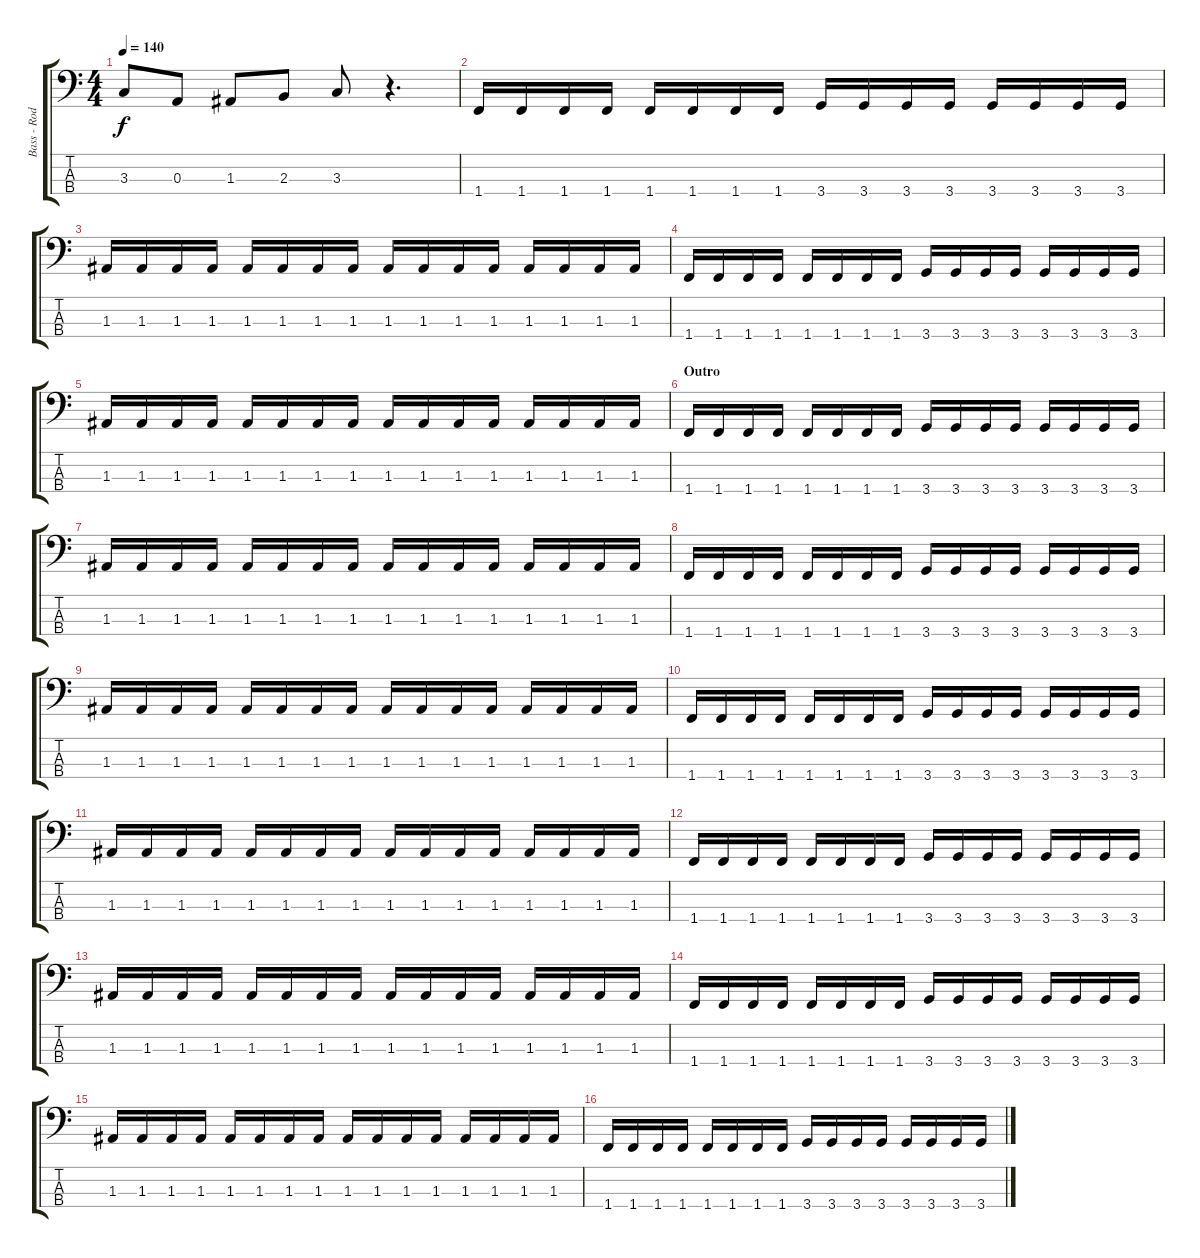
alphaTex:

\track ("Bass - Rod" "Bass - Rod") {instrument electricbasspick}
\staff {score tabs}
\tuning (G2 D2 A1 E1) {hide}
\ts (4 4)
\tempo 140
\clef f4
\ks c
3.3.8{dy f} 0.3.8 1.3.8 2.3.8 3.3.8 r.4{d} |
1.4.16 1.4.16 1.4.16 1.4.16 1.4.16 1.4.16 1.4.16 1.4.16 3.4.16 3.4.16 3.4.16 3.4.16 3.4.16 3.4.16 3.4.16 3.4.16 |
1.3.16 1.3.16 1.3.16 1.3.16 1.3.16 1.3.16 1.3.16 1.3.16 1.3.16 1.3.16 1.3.16 1.3.16 1.3.16 1.3.16 1.3.16 1.3.16 |
1.4.16 1.4.16 1.4.16 1.4.16 1.4.16 1.4.16 1.4.16 1.4.16 3.4.16 3.4.16 3.4.16 3.4.16 3.4.16 3.4.16 3.4.16 3.4.16 |
1.3.16 1.3.16 1.3.16 1.3.16 1.3.16 1.3.16 1.3.16 1.3.16 1.3.16 1.3.16 1.3.16 1.3.16 1.3.16 1.3.16 1.3.16 1.3.16 |
\section ("" "Outro")
1.4.16 1.4.16 1.4.16 1.4.16 1.4.16 1.4.16 1.4.16 1.4.16 3.4.16 3.4.16 3.4.16 3.4.16 3.4.16 3.4.16 3.4.16 3.4.16 |
1.3.16 1.3.16 1.3.16 1.3.16 1.3.16 1.3.16 1.3.16 1.3.16 1.3.16 1.3.16 1.3.16 1.3.16 1.3.16 1.3.16 1.3.16 1.3.16 |
1.4.16 1.4.16 1.4.16 1.4.16 1.4.16 1.4.16 1.4.16 1.4.16 3.4.16 3.4.16 3.4.16 3.4.16 3.4.16 3.4.16 3.4.16 3.4.16 |
1.3.16 1.3.16 1.3.16 1.3.16 1.3.16 1.3.16 1.3.16 1.3.16 1.3.16 1.3.16 1.3.16 1.3.16 1.3.16 1.3.16 1.3.16 1.3.16 |
1.4.16 1.4.16 1.4.16 1.4.16 1.4.16 1.4.16 1.4.16 1.4.16 3.4.16 3.4.16 3.4.16 3.4.16 3.4.16 3.4.16 3.4.16 3.4.16 |
1.3.16 1.3.16 1.3.16 1.3.16 1.3.16 1.3.16 1.3.16 1.3.16 1.3.16 1.3.16 1.3.16 1.3.16 1.3.16 1.3.16 1.3.16 1.3.16 |
1.4.16 1.4.16 1.4.16 1.4.16 1.4.16 1.4.16 1.4.16 1.4.16 3.4.16 3.4.16 3.4.16 3.4.16 3.4.16 3.4.16 3.4.16 3.4.16 |
1.3.16 1.3.16 1.3.16 1.3.16 1.3.16 1.3.16 1.3.16 1.3.16 1.3.16 1.3.16 1.3.16 1.3.16 1.3.16 1.3.16 1.3.16 1.3.16 |
1.4.16 1.4.16 1.4.16 1.4.16 1.4.16 1.4.16 1.4.16 1.4.16 3.4.16 3.4.16 3.4.16 3.4.16 3.4.16 3.4.16 3.4.16 3.4.16 |
1.3.16 1.3.16 1.3.16 1.3.16 1.3.16 1.3.16 1.3.16 1.3.16 1.3.16 1.3.16 1.3.16 1.3.16 1.3.16 1.3.16 1.3.16 1.3.16 |
1.4.16 1.4.16 1.4.16 1.4.16 1.4.16 1.4.16 1.4.16 1.4.16 3.4.16 3.4.16 3.4.16 3.4.16 3.4.16 3.4.16 3.4.16 3.4.16
